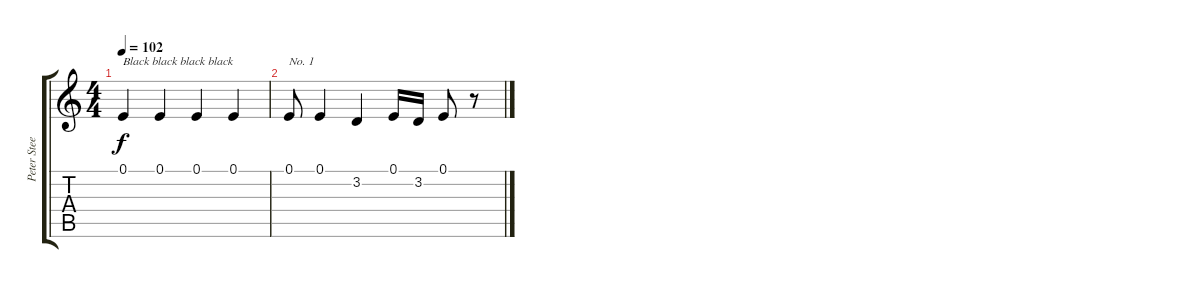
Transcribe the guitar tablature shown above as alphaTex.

\track ("Peter Steele R.I.P. (Vocals) + Tempi" "Peter Stee") {instrument synthvoice}
\staff {score tabs}
\tuning (E4 B3 G3 D3 A2 E2) {hide}
\ts (4 4)
\tempo 102
\clef g2
\ks c
0.1.4{txt "Black black black black" dy f} 0.1.4 0.1.4 0.1.4 |
0.1.8{txt "No. 1"} 0.1.4 3.2.4 0.1.16 3.2.16 0.1.8 r.8
